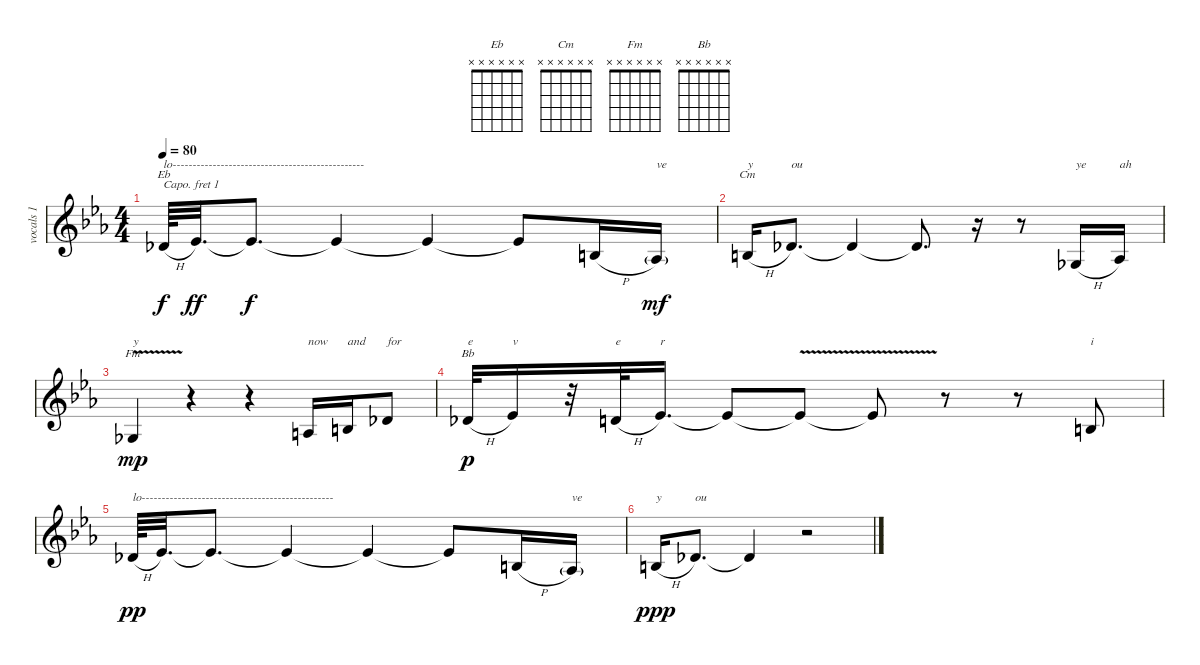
\track ("vocals 1" "vocals 1") {instrument lead2sawtooth}
\staff {score}
\capo 1
\tuning (E4 B3 G3 D3 A2 E2) {hide}
\chord ("Eb" x x x x x x)
\chord ("Cm" x x x x x x)
\chord ("Fm" x x x x x x)
\chord ("Bb" x x x x x x)
\ts (4 4)
\tempo 80
\clef g2
\ks eb
5.3{h}.64{ch "Eb" txt "lo------------------------------------------------" dy f} 7.3.32{d dy ff} 7.3{t}.8{d dy f} 7.3{t}.4 7.3{t}.4 7.3{t}.8 3.3{h}.16 0.3{g}.16{txt "ve" dy mf} |
3.3{h}.16{ch "Cm" txt "y"} 5.3.8{d txt "ou"} 5.3{t}.4 5.3{t}.8{d} r.16 r.8 3.4{h}.16{txt "ye"} 5.4.16{txt "ah"} |
3.4{v}.4{ch "Fm" txt "y" dy mp} r.4 r.4 1.3.16{txt "now"} 3.3.16{txt "and"} 1.2.8{txt "for"} |
1.2{h}.32{ch "Bb" txt "e" dy p} 3.2.16{txt "v"} r.32 2.2{h}.32{txt "e"} 3.2.16{d txt "r"} 3.2{t}.8 3.2{v t}.8 3.2{v t}.8 r.8 r.8 3.3.8{txt "i"} |
5.3{h}.64{txt "lo------------------------------------------------" dy pp} 7.3.32{d} 7.3{t}.8{d} 7.3{t}.4 7.3{t}.4 7.3{t}.8 3.3{h}.16 0.3{g}.16{txt "ve"} |
3.3{h}.16{txt "y" dy ppp} 5.3.8{d txt "ou"} 5.3{t}.4 r.2
